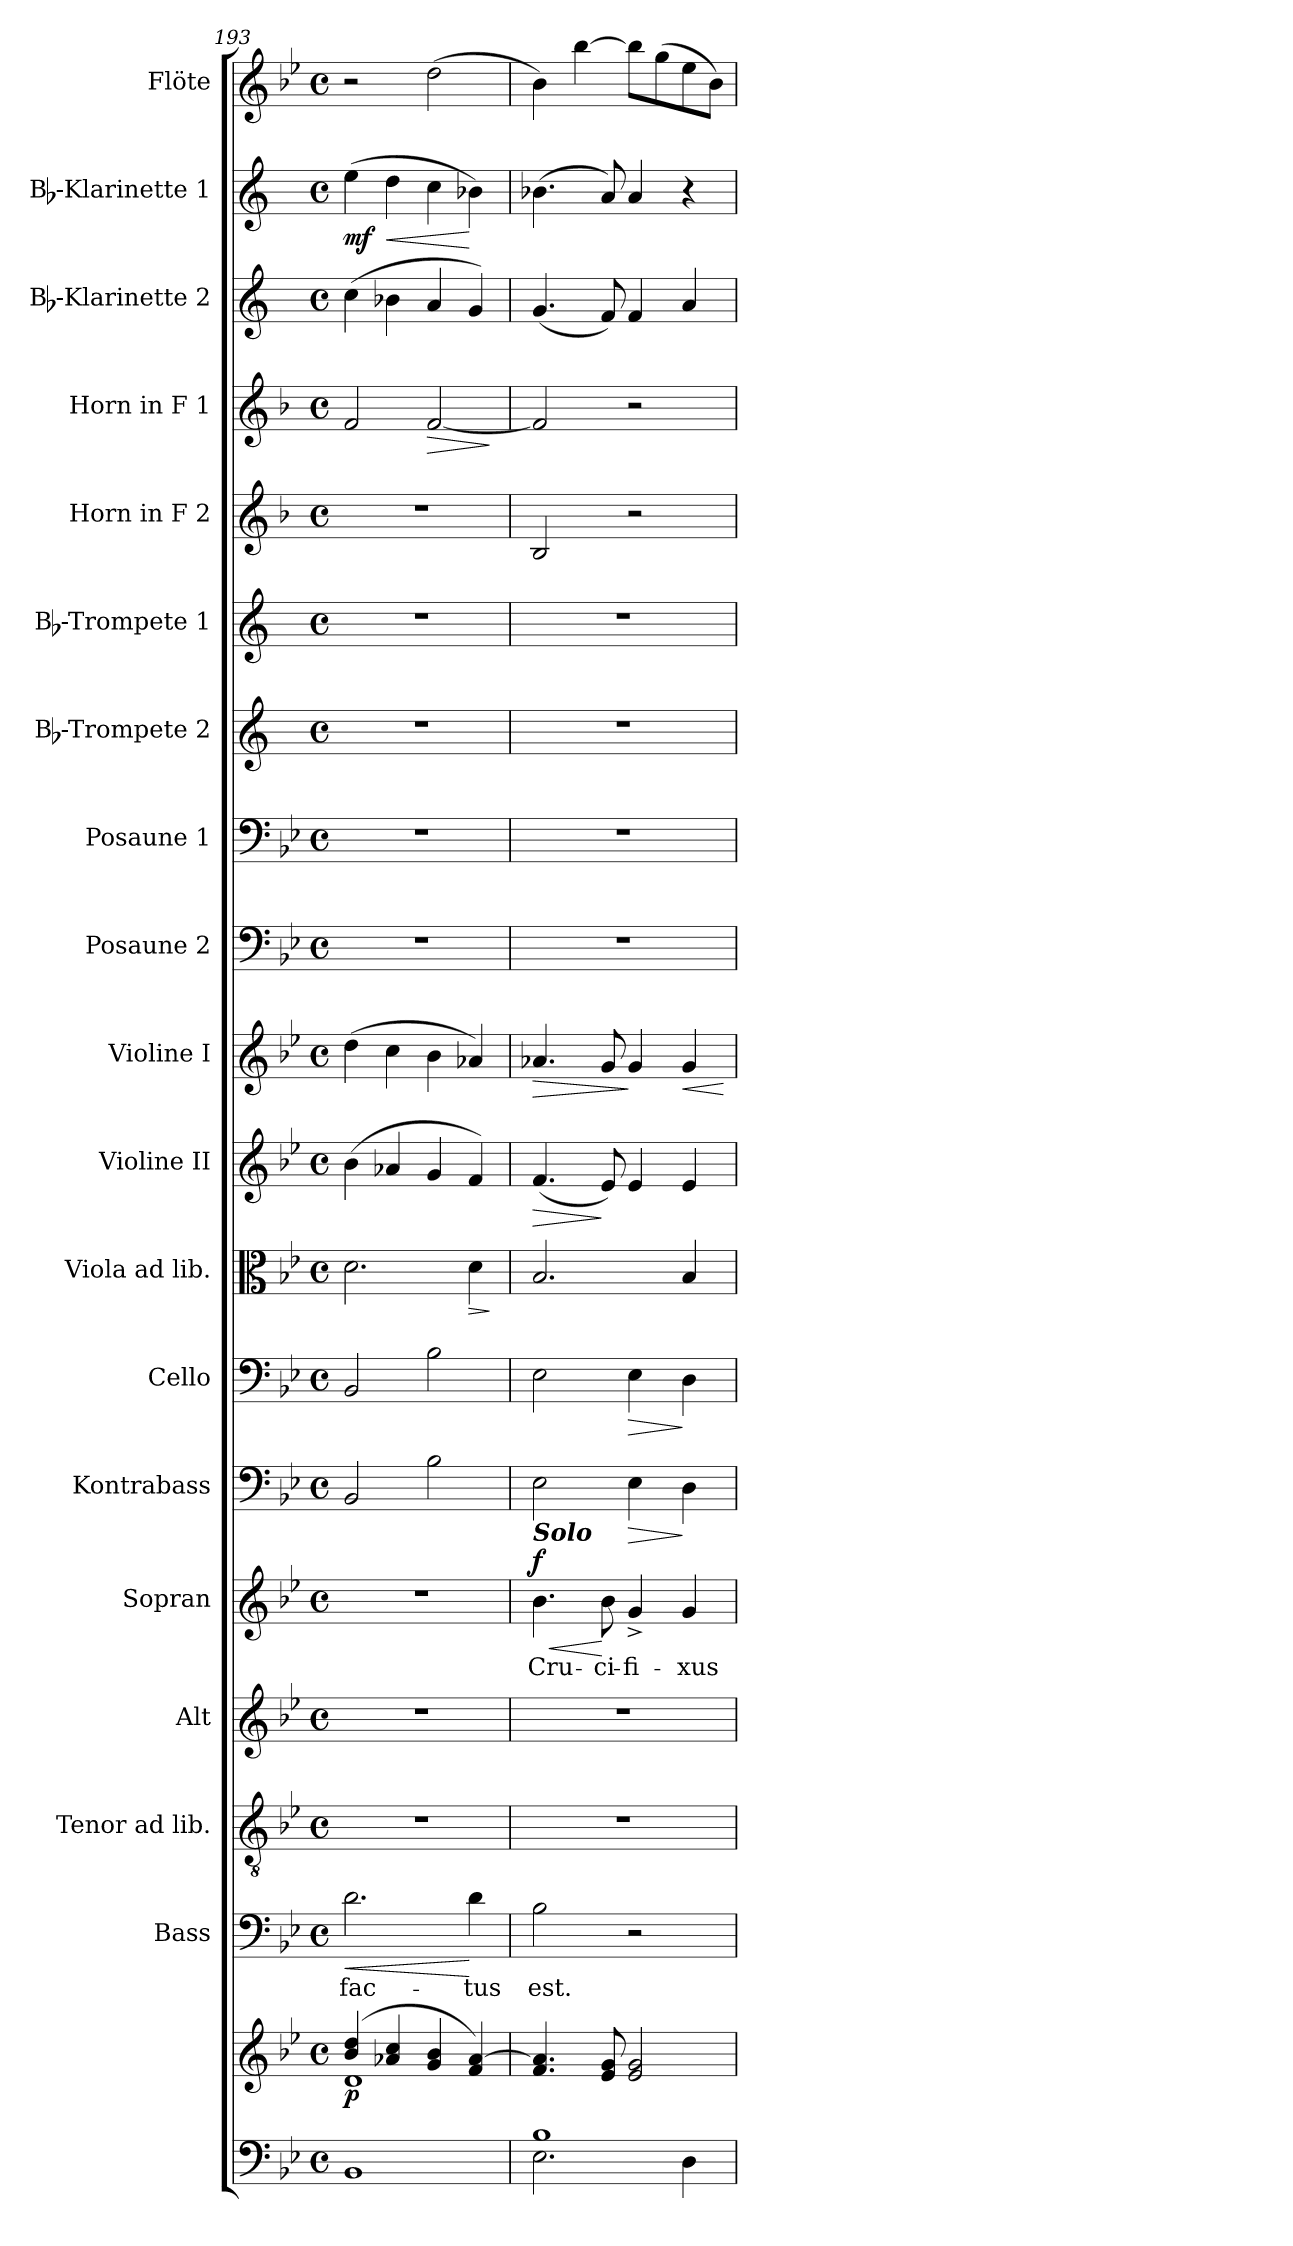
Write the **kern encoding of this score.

**kern	**kern	**dynam	**kern	**text	**dynam	**kern	**kern	**kern	**text	**dynam	**kern	**dynam	**kern	**dynam	**kern	**dynam	**kern	**dynam	**kern	**dynam	**kern	**kern	**kern	**kern	**kern	**kern	**dynam	**kern	**kern	**dynam	**kern
*part19	*part19	*part19	*part18	*part18	*part18	*part17	*part16	*part15	*part15	*part15	*part14	*part14	*part13	*part13	*part12	*part12	*part11	*part11	*part10	*part10	*part9	*part8	*part7	*part6	*part5	*part4	*part4	*part3	*part2	*part2	*part1
*staff20	*staff19	*staff19/20	*staff18	*staff18	*staff18	*staff17	*staff16	*staff15	*staff15	*staff15	*staff14	*staff14	*staff13	*staff13	*staff12	*staff12	*staff11	*staff11	*staff10	*staff10	*staff9	*staff8	*staff7	*staff6	*staff5	*staff4	*staff4	*staff3	*staff2	*staff2	*staff1
*	*	*	*I"Bass	*	*	*I"Tenor ad lib.	*I"Alt	*I"Sopran	*	*	*I"Kontrabass	*	*I"Cello	*	*I"Viola ad lib.	*	*I"Violine II	*	*I"Violine I	*	*I"Posaune 2	*I"Posaune 1	*I"Bb-Trompete 2	*I"Bb-Trompete 1	*I"Horn in F 2	*I"Horn in F 1	*	*I"Bb-Klarinette 2	*I"Bb-Klarinette 1	*	*I"Flöte
*	*	*	*I'B.	*	*	*I'T.	*I'A.	*I'S.	*	*	*I'Kb.	*	*	*	*I'Vla.	*	*I'Vl. II	*	*I'Vl. I	*	*I'Pos. 2	*I'Pos. 1	*I'Bb Trp. 2	*I'Bb Trp. 1	*	*	*	*I'Bb Kl. 2	*I'Bb Kl. 1	*	*I'Fl.
*clefF4	*clefG2	*	*clefF4	*	*	*clefGv2	*clefG2	*clefG2	*	*	*clefF4	*	*clefF4	*	*clefC3	*	*clefG2	*	*clefG2	*	*clefF4	*clefF4	*clefG2	*clefG2	*clefG2	*clefG2	*	*clefG2	*clefG2	*	*clefG2
*	*	*	*	*	*	*	*	*	*	*	*ITrd7c12	*	*	*	*	*	*	*	*	*	*	*	*ITrd1c2	*ITrd1c2	*ITrd4c7	*ITrd4c7	*	*ITrd1c2	*ITrd1c2	*	*
*k[b-e-]	*k[b-e-]	*	*k[b-e-]	*	*	*k[b-e-]	*k[b-e-]	*k[b-e-]	*	*	*k[b-e-]	*	*k[b-e-]	*	*k[b-e-]	*	*k[b-e-]	*	*k[b-e-]	*	*k[b-e-]	*k[b-e-]	*k[b-e-]	*k[b-e-]	*k[b-e-]	*k[b-e-]	*	*k[b-e-]	*k[b-e-]	*	*k[b-e-]
*B-:	*B-:	*	*B-:	*	*	*B-:	*B-:	*B-:	*	*	*B-:	*	*B-:	*	*B-:	*	*B-:	*	*B-:	*	*B-:	*B-:	*B-:	*B-:	*B-:	*B-:	*	*B-:	*B-:	*	*B-:
*M4/4	*M4/4	*	*M4/4	*	*	*M4/4	*M4/4	*M4/4	*	*	*M4/4	*	*M4/4	*	*M4/4	*	*M4/4	*	*M4/4	*	*M4/4	*M4/4	*M4/4	*M4/4	*M4/4	*M4/4	*	*M4/4	*M4/4	*	*M4/4
*met(c)	*met(c)	*	*met(c)	*	*	*met(c)	*met(c)	*met(c)	*	*	*met(c)	*	*met(c)	*	*met(c)	*	*met(c)	*	*met(c)	*	*met(c)	*met(c)	*met(c)	*met(c)	*met(c)	*met(c)	*	*met(c)	*met(c)	*	*met(c)
=193	=193	=193	=193	=193	=193	=193	=193	=193	=193	=193	=193	=193	=193	=193	=193	=193	=193	=193	=193	=193	=193	=193	=193	=193	=193	=193	=193	=193	=193	=193	=193
*	*^	*	*	*	*	*	*	*	*	*	*	*	*	*	*	*	*	*	*	*	*	*	*	*	*	*	*	*	*	*	*
!	!	!	!	!	!LO:LY:b	!LO:HP:b	!	!	!	!	!	!	!	!	!	!	!	!	!	!	!	!	!	!	!	!	!	!	!	!	!	!
!	!	!	!LO:DY:b	!	!	!LO:HP:n=1:b	!	!	!	!	!	!	!	!	!	!	!	!	!	!	!	!	!	!	!	!	!	!	!	!	!LO:DY:b	!
1BB-	(4b-/ 4dd/	1d	p	2.d\	fac-	< >	1r	1r	1r	.	.	2BBB-/	.	2BB-/	.	2.d\	.	(>4b-\	.	(>4dd\	.	1r	1r	1r	1r	1r	2B-/	.	(>4b-\	(>4dd\	mf	2r
!	!	!	!	!	!	!	!	!	!	!	!	!	!	!	!	!	!	!	!	!	!	!	!	!	!	!	!	!	!	!	!LO:HP:b	!
.	4a-X/ 4cc/	.	.	.	.	.	.	.	.	.	.	.	.	.	.	.	.	4a-X/	.	4cc\	.	.	.	.	.	.	.	.	4a-X\	4cc\	<	.
!	!	!	!	!	!	!	!	!	!	!	!	!	!	!	!	!	!	!	!	!	!	!	!	!	!	!	!	!LO:HP:b	!	!	!	!
.	4g/ 4b-/	.	.	.	.	.	.	.	.	.	.	2BB-\	.	2B-\	.	.	.	4g/	.	4b-\	.	.	.	.	.	.	[2B-/	>	4g/	4b-\	.	(>2dd\
!	!	!	!	!	!LO:LY:b	!	!	!	!	!	!	!	!	!	!	!	!LO:HP:b	!	!	!	!	!	!	!	!	!	!	!	!	!	!	!
.	4f/ [>4a-/)	.	.	4d\	-tus	[	.	.	.	.	.	.	.	.	.	4d\	>	4f/)	.	4a-X/)	.	.	.	.	.	.	.	.	4f/)	4a-X\)	[	.
*	*v	*v	*	*	*	*	*	*	*	*	*	*	*	*	*	*	*	*	*	*	*	*	*	*	*	*	*	*	*	*	*	*
.	.	.	.	.	]	.	.	.	.	.	.	.	.	.	.	]	.	.	.	.	.	.	.	.	.	.	]	.	.	.	.
!!LO:PB:g=z
=194	=194	=194	=194	=194	=194	=194	=194	=194	=194	=194	=194	=194	=194	=194	=194	=194	=194	=194	=194	=194	=194	=194	=194	=194	=194	=194	=194	=194	=194	=194	=194
*^	*	*	*	*	*	*	*	*	*	*	*	*	*	*	*	*	*	*	*	*	*	*	*	*	*	*	*	*	*	*	*
!	!	!	!	!	!	!	!	!	!LO:TX:a:Bi:t=Solo	!	!	!	!	!	!	!	!	!	!	!	!	!	!	!	!	!	!	!	!	!	!	!
!	!	!	!	!	!LO:LY:b	!	!	!	!	!LO:LY:b	!LO:HP:b	!	!	!	!	!	!	!	!	!	!	!	!	!	!	!	!	!	!	!	!	!
!	!	!	!	!	!	!	!	!	!	!	!LO:HP:n=1:b	!	!	!	!	!	!	!	!LO:HP:b	!	!LO:HP:b	!	!	!	!	!	!	!	!	!	!	!
!	!	!	!	!	!	!	!	!	!	!	!LO:DY:n=1:a	!	!	!	!	!	!	!	!	!	!	!	!	!	!	!	!	!	!	!	!	!
1B-	2.E-\	4.f/ 4.a-/]	.	2B-\	est.	.	1r	1r	4.b-\	Cru-	< > f	2EE-\	.	2E-\	.	2.B-/	.	(<4.f/	>	4.a-X/	>	1r	1r	1r	1r	2E-/	2B-/]	.	(<4.f/	(>4.a-X\	.	4b-\)
.	.	.	.	.	.	.	.	.	.	.	.	.	.	.	.	.	.	.	.	.	.	.	.	.	.	.	.	.	.	.	.	[4bb-\
!	!	!	!	!	!	!	!	!	!	!LO:LY:b	!	!	!	!	!	!	!	!	!	!	!	!	!	!	!	!	!	!	!	!	!	!
.	.	8e-/ 8g/	.	.	.	.	.	.	8b-\	-ci-	[	.	.	.	.	.	.	8e-/)	]	8g/	.	.	.	.	.	.	.	.	8e-/)	8g/)	.	.
!	!	!	!	!	!	!	!	!	!	!LO:LY:b	!	!	!LO:HP:b	!	!LO:HP:b	!	!	!	!	!	!	!	!	!	!	!	!	!	!	!	!	!
.	.	2e-/ 2g/	.	2r	.	.	.	.	4g^>/	-fi-	]	4EE-\	>	4E-\	>	.	.	4e-/	.	4g/	]	.	.	.	.	2r	2r	.	4e-/	4g/	.	8bb-\L]
.	.	.	.	.	.	.	.	.	.	.	.	.	.	.	.	.	.	.	.	.	.	.	.	.	.	.	.	.	.	.	.	(>8gg\
!	!	!	!	!	!	!	!	!	!	!LO:LY:b	!	!	!	!	!	!	!	!	!	!	!LO:HP:b	!	!	!	!	!	!	!	!	!	!	!
.	4D\	.	.	.	.	.	.	.	4g/	-xus	.	4DD\	]	4D\	]	4B-/	.	4e-/	.	4g/	<	.	.	.	.	.	.	.	4g/	4r	.	8ee-\
.	.	.	.	.	.	.	.	.	.	.	.	.	.	.	.	.	.	.	.	.	.	.	.	.	.	.	.	.	.	.	.	8b-\J)
*v	*v	*	*	*	*	*	*	*	*	*	*	*	*	*	*	*	*	*	*	*	*	*	*	*	*	*	*	*	*	*	*	*
.	.	.	.	.	.	.	.	.	.	.	.	.	.	.	.	.	.	.	.	[	.	.	.	.	.	.	.	.	.	.	.
=	=	=	=	=	=	=	=	=	=	=	=	=	=	=	=	=	=	=	=	=	=	=	=	=	=	=	=	=	=	=	=
*-	*-	*-	*-	*-	*-	*-	*-	*-	*-	*-	*-	*-	*-	*-	*-	*-	*-	*-	*-	*-	*-	*-	*-	*-	*-	*-	*-	*-	*-	*-	*-
